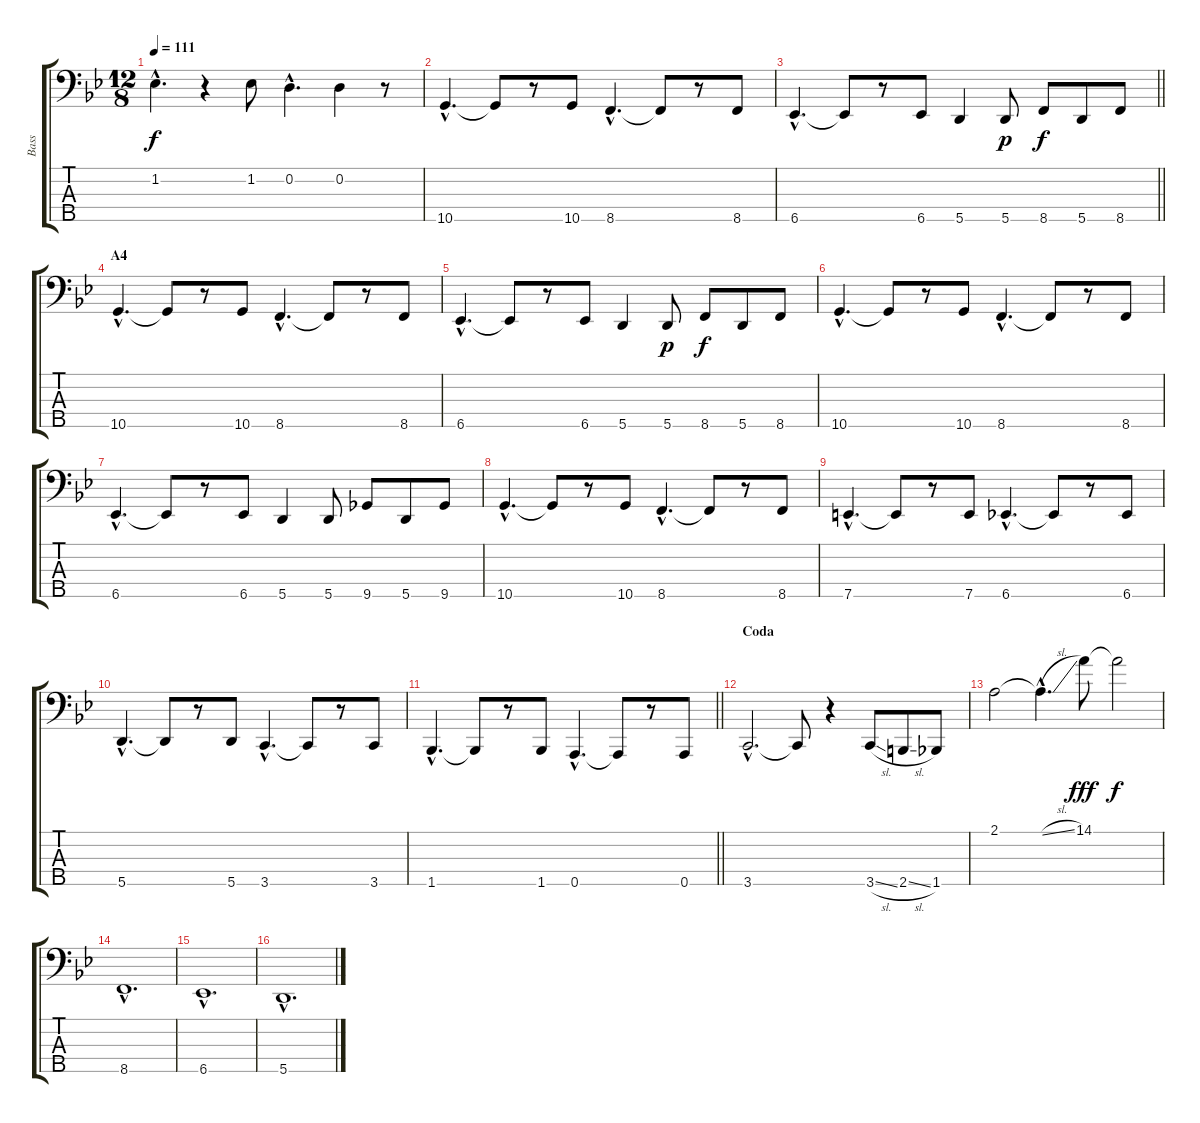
\track ("Bass" "Bass") {instrument electricbassfinger}
\staff {score tabs}
\tuning (G2 D2 A1 E1 A0) {hide}
\ts (12 8)
\tempo 111
\clef f4
\ks gminor
1.2{hac}.4{d dy f} r.4 1.2.8 0.2{hac}.4{d} 0.2.4 r.8 |
10.5{hac}.4{d volume 9 instrument electricbassfinger} 10.5{t}.8 r.8 10.5.8 8.5{hac}.4{d} 8.5{t}.8 r.8 8.5.8 |
\barLineRight lightlight
6.5{hac}.4{d} 6.5{t}.8 r.8 6.5.8 5.5.4 5.5.8{dy p} 8.5.8{dy f} 5.5.8 8.5.8 |
\section ("" "A4")
10.5{hac}.4{d} 10.5{t}.8 r.8 10.5.8 8.5{hac}.4{d} 8.5{t}.8 r.8 8.5.8 |
6.5{hac}.4{d} 6.5{t}.8 r.8 6.5.8 5.5.4 5.5.8{dy p} 8.5.8{dy f} 5.5.8 8.5.8 |
10.5{hac}.4{d} 10.5{t}.8 r.8 10.5.8 8.5{hac}.4{d} 8.5{t}.8 r.8 8.5.8 |
6.5{hac}.4{d} 6.5{t}.8 r.8 6.5.8 5.5.4 5.5.8 9.5.8 5.5.8 9.5.8 |
10.5{hac}.4{d} 10.5{t}.8 r.8 10.5.8 8.5{hac}.4{d} 8.5{t}.8 r.8 8.5.8 |
7.5{hac}.4{d} 7.5{t}.8 r.8 7.5.8 6.5{hac}.4{d} 6.5{t}.8 r.8 6.5.8 |
5.5{hac}.4{d} 5.5{t}.8 r.8 5.5.8 3.5{hac}.4{d} 3.5{t}.8 r.8 3.5.8 |
\barLineRight lightlight
1.5{hac}.4{d} 1.5{t}.8 r.8 1.5.8 0.5{hac}.4{d} 0.5{t}.8 r.8 0.5.8 |
\section ("" "Coda")
3.5{hac}.2{d} 3.5{t}.8 r.4 3.5{sl}.8 2.5{sl}.8 1.5.8 |
2.1.2 2.1{sl hac t}.4{d} 14.1.8{dy fff volume 11 instrument electricbasspick} 14.1{t}.2{dy f} |
8.5{hac}.1{d volume 9 instrument electricbassfinger} |
6.5{hac}.1{d} |
5.5{hac}.1{d}
